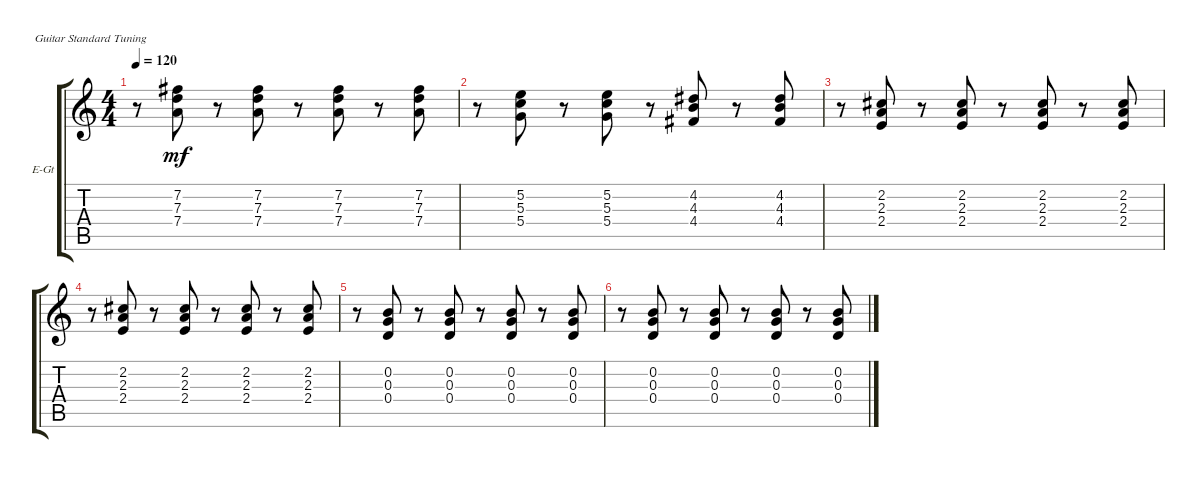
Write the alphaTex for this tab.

\defaultSystemsLayout 4
\bracketExtendMode groupsimilarinstruments
\firstSystemTrackNameOrientation horizontal
\otherSystemsTrackNameOrientation horizontal
\track ("Electric Guitar" "E-Gt") {instrument overdrivenguitar}
\staff {score tabs}
\tuning (E4 B3 G3 D3 A2 E2)
\ts (4 4)
\tempo 120
\clef g2
\ks c
r.8{dy mf} (7.4 7.3 7.2).8 r.8 (7.2 7.3 7.4).8 r.8 (7.2 7.3 7.4).8 r.8 (7.2 7.3 7.4).8 |
r.8 (5.4 5.3 5.2).8 r.8 (5.2 5.3 5.4).8 r.8 (4.2 4.3 4.4).8 r.8 (4.2 4.3 4.4).8 |
r.8 (2.4 2.3 2.2).8 r.8 (2.2 2.3 2.4).8 r.8 (2.2 2.3 2.4).8 r.8 (2.2 2.3 2.4).8 |
r.8 (2.4 2.3 2.2).8 r.8 (2.2 2.3 2.4).8 r.8 (2.2 2.3 2.4).8 r.8 (2.2 2.3 2.4).8 |
r.8 (0.4 0.3 0.2).8 r.8 (0.2 0.3 0.4).8 r.8 (0.2 0.3 0.4).8 r.8 (0.2 0.3 0.4).8 |
r.8 (0.4 0.3 0.2).8 r.8 (0.2 0.3 0.4).8 r.8 (0.2 0.3 0.4).8 r.8 (0.2 0.3 0.4).8
